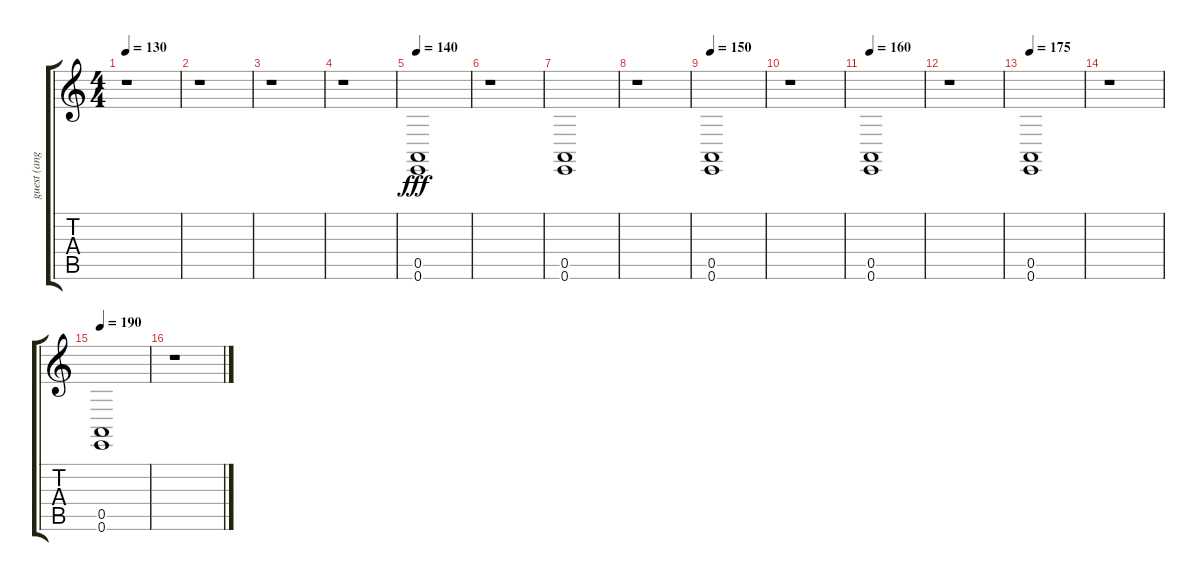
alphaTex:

\track ("guest (angie) bell" "guest (ang") {instrument fx3crystal}
\staff {score tabs}
\tuning (E4 B3 G3 D3 A2 E2) {hide}
\ts (4 4)
\tempo 130
\clef g2
\ks c
r.1{dy fff} |
r.1 |
r.1 |
r.1 |
\tempo 140
(0.5 0.6).1 |
r.1 |
(0.5 0.6).1 |
r.1 |
\tempo 150
(0.5 0.6).1 |
r.1 |
\tempo 160
(0.5 0.6).1 |
r.1 |
\tempo 175
(0.5 0.6).1 |
r.1 |
\tempo 190
(0.5 0.6).1 |
r.1
